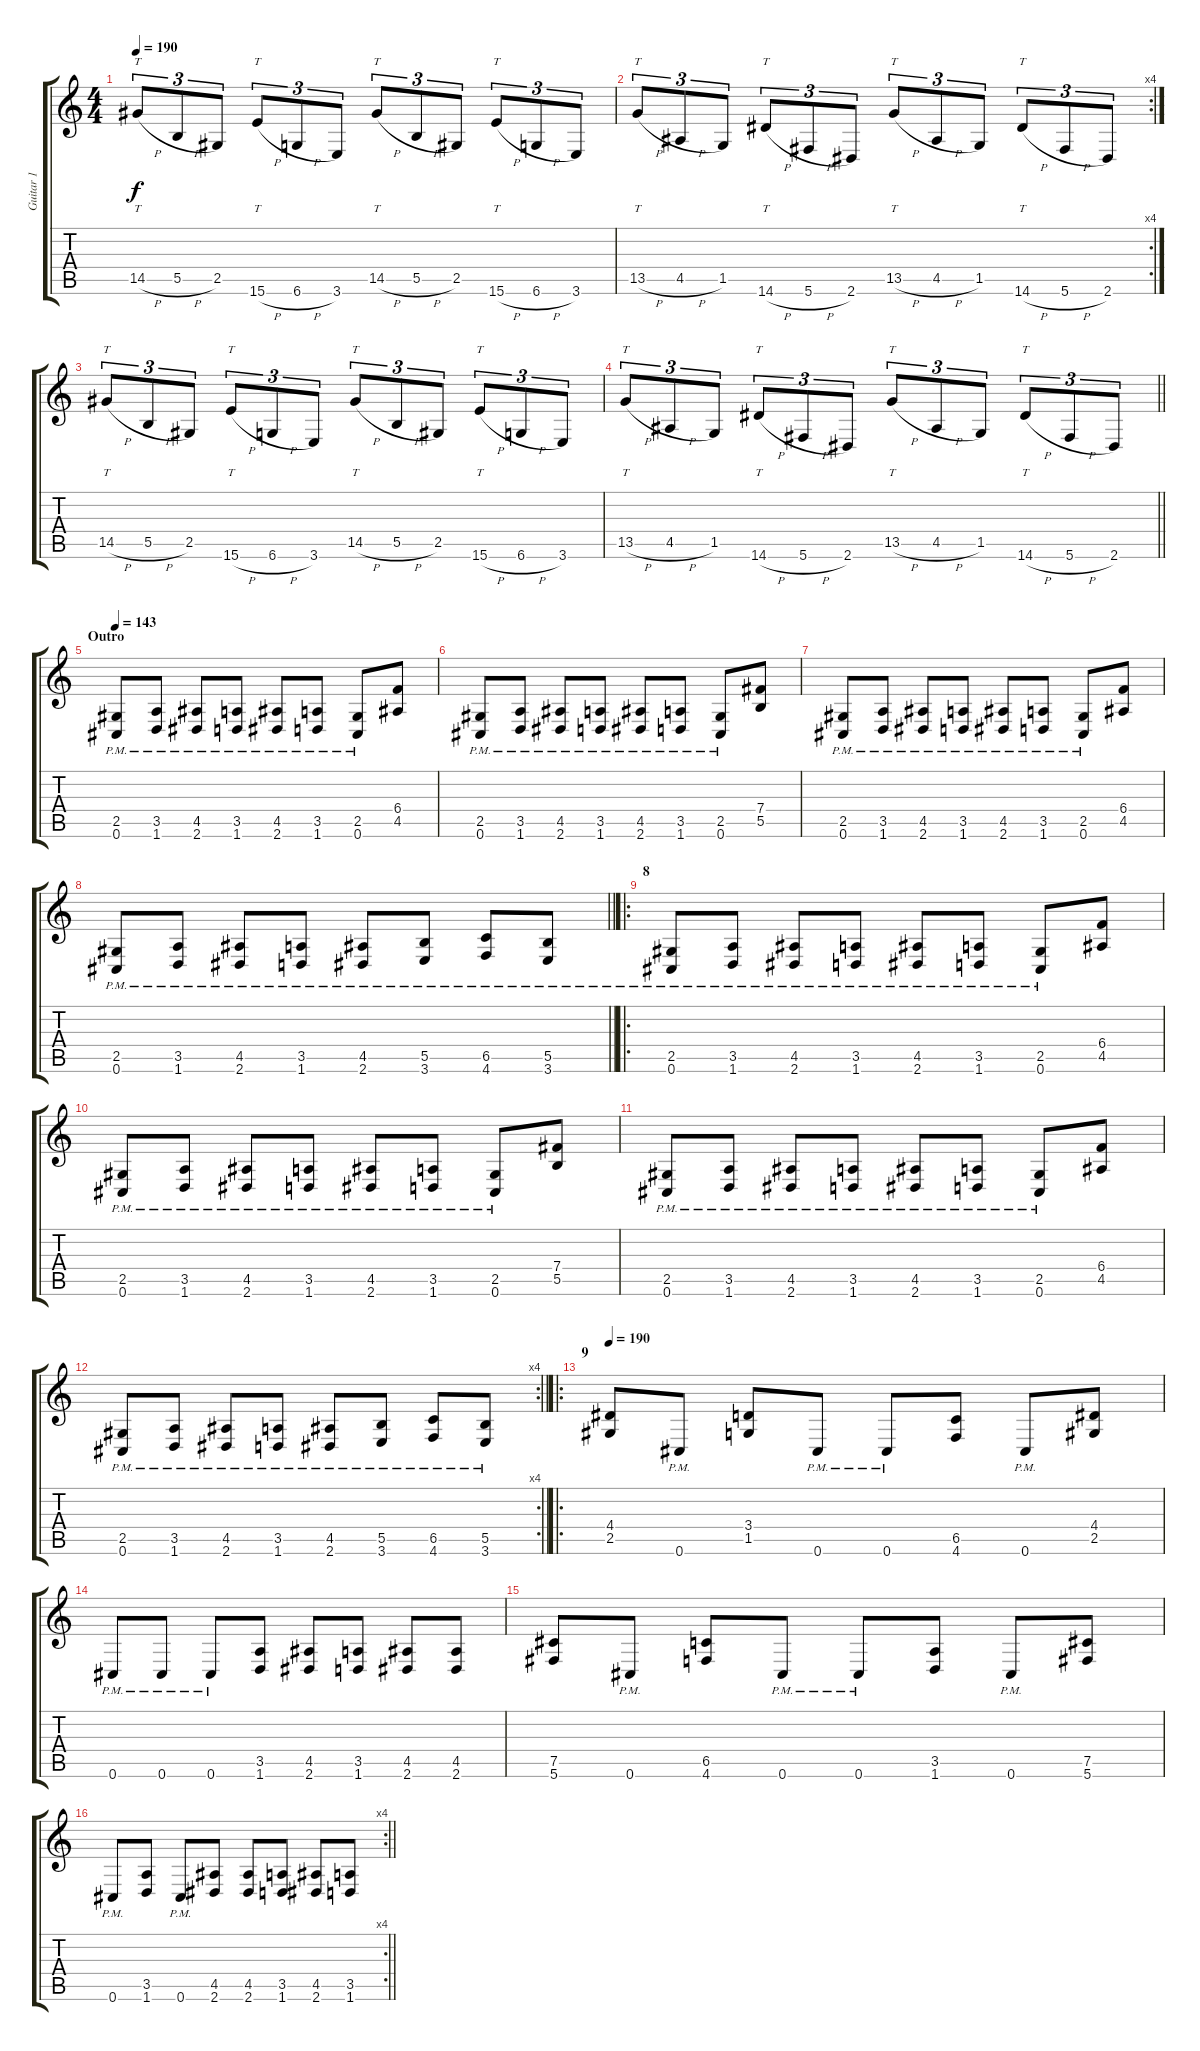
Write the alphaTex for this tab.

\track ("Guitar 1" "Guitar 1") {instrument distortionguitar}
\staff {score tabs}
\tuning (Db4 Ab3 E3 B2 Gb2 Db2) {hide}
\ts (4 4)
\tempo 190
\clef g2
\ks c
14.5{h}.8{tt tu (3 2) dy f} 5.5{h}.8{tu (3 2)} 2.5.8{tu (3 2)} 15.6{h}.8{tt tu (3 2)} 6.6{h}.8{tu (3 2)} 3.6.8{tu (3 2)} 14.5{h}.8{tt tu (3 2)} 5.5{h}.8{tu (3 2)} 2.5.8{tu (3 2)} 15.6{h}.8{tt tu (3 2)} 6.6{h}.8{tu (3 2)} 3.6.8{tu (3 2)} |
\rc 4
13.5{h}.8{tt tu (3 2)} 4.5{h}.8{tu (3 2)} 1.5.8{tu (3 2)} 14.6{h}.8{tt tu (3 2)} 5.6{h}.8{tu (3 2)} 2.6.8{tu (3 2)} 13.5{h}.8{tt tu (3 2)} 4.5{h}.8{tu (3 2)} 1.5.8{tu (3 2)} 14.6{h}.8{tt tu (3 2)} 5.6{h}.8{tu (3 2)} 2.6.8{tu (3 2)} |
14.5{h}.8{tt tu (3 2)} 5.5{h}.8{tu (3 2)} 2.5.8{tu (3 2)} 15.6{h}.8{tt tu (3 2)} 6.6{h}.8{tu (3 2)} 3.6.8{tu (3 2)} 14.5{h}.8{tt tu (3 2)} 5.5{h}.8{tu (3 2)} 2.5.8{tu (3 2)} 15.6{h}.8{tt tu (3 2)} 6.6{h}.8{tu (3 2)} 3.6.8{tu (3 2)} |
\barLineRight lightlight
13.5{h}.8{tt tu (3 2)} 4.5{h}.8{tu (3 2)} 1.5.8{tu (3 2)} 14.6{h}.8{tt tu (3 2)} 5.6{h}.8{tu (3 2)} 2.6.8{tu (3 2)} 13.5{h}.8{tt tu (3 2)} 4.5{h}.8{tu (3 2)} 1.5.8{tu (3 2)} 14.6{h}.8{tt tu (3 2)} 5.6{h}.8{tu (3 2)} 2.6.8{tu (3 2)} |
\section ("" "Outro")
\tempo 143
(2.5{pm} 0.6{pm}).8 (3.5{pm} 1.6{pm}).8 (4.5{pm} 2.6{pm}).8 (3.5{pm} 1.6{pm}).8 (4.5{pm} 2.6{pm}).8 (3.5{pm} 1.6{pm}).8 (2.5{pm} 0.6{pm}).8 (6.4 4.5).8 |
(2.5{pm} 0.6{pm}).8 (3.5{pm} 1.6{pm}).8 (4.5{pm} 2.6{pm}).8 (3.5{pm} 1.6{pm}).8 (4.5{pm} 2.6{pm}).8 (3.5{pm} 1.6{pm}).8 (2.5{pm} 0.6{pm}).8 (7.4 5.5).8 |
(2.5{pm} 0.6{pm}).8 (3.5{pm} 1.6{pm}).8 (4.5{pm} 2.6{pm}).8 (3.5{pm} 1.6{pm}).8 (4.5{pm} 2.6{pm}).8 (3.5{pm} 1.6{pm}).8 (2.5{pm} 0.6{pm}).8 (6.4 4.5).8 |
\barLineRight lightlight
(2.5{pm} 0.6{pm}).8 (3.5{pm} 1.6{pm}).8 (4.5{pm} 2.6{pm}).8 (3.5{pm} 1.6{pm}).8 (4.5{pm} 2.6{pm}).8 (5.5{pm} 3.6{pm}).8 (6.5{pm} 4.6{pm}).8 (5.5{pm} 3.6{pm}).8 |
\ro
\section ("" "8")
(2.5{pm} 0.6{pm}).8 (3.5{pm} 1.6{pm}).8 (4.5{pm} 2.6{pm}).8 (3.5{pm} 1.6{pm}).8 (4.5{pm} 2.6{pm}).8 (3.5{pm} 1.6{pm}).8 (2.5{pm} 0.6{pm}).8 (6.4 4.5).8 |
(2.5{pm} 0.6{pm}).8 (3.5{pm} 1.6{pm}).8 (4.5{pm} 2.6{pm}).8 (3.5{pm} 1.6{pm}).8 (4.5{pm} 2.6{pm}).8 (3.5{pm} 1.6{pm}).8 (2.5{pm} 0.6{pm}).8 (7.4 5.5).8 |
(2.5{pm} 0.6{pm}).8 (3.5{pm} 1.6{pm}).8 (4.5{pm} 2.6{pm}).8 (3.5{pm} 1.6{pm}).8 (4.5{pm} 2.6{pm}).8 (3.5{pm} 1.6{pm}).8 (2.5{pm} 0.6{pm}).8 (6.4 4.5).8 |
\rc 4
\barLineRight lightlight
(2.5{pm} 0.6{pm}).8 (3.5{pm} 1.6{pm}).8 (4.5{pm} 2.6{pm}).8 (3.5{pm} 1.6{pm}).8 (4.5{pm} 2.6{pm}).8 (5.5{pm} 3.6{pm}).8 (6.5{pm} 4.6{pm}).8 (5.5{pm} 3.6{pm}).8 |
\ro
\section ("" "9")
\tempo 190
(4.4 2.5).8 0.6{pm}.8 (3.4 1.5).8 0.6{pm}.8 0.6{pm}.8 (6.5 4.6).8 0.6{pm}.8 (4.4 2.5).8 |
0.6{pm}.8 0.6{pm}.8 0.6{pm}.8 (3.5 1.6).8 (4.5 2.6).8 (3.5 1.6).8 (4.5 2.6).8 (4.5 2.6).8 |
(7.5 5.6).8 0.6{pm}.8 (6.5 4.6).8 0.6{pm}.8 0.6{pm}.8 (3.5 1.6).8 0.6{pm}.8 (7.5 5.6).8 |
\rc 4
\barLineRight lightlight
0.6{pm}.8 (3.5 1.6).8 0.6{pm}.8 (4.5 2.6).8 (4.5 2.6).8 (3.5 1.6).8 (4.5 2.6).8 (3.5 1.6).8
